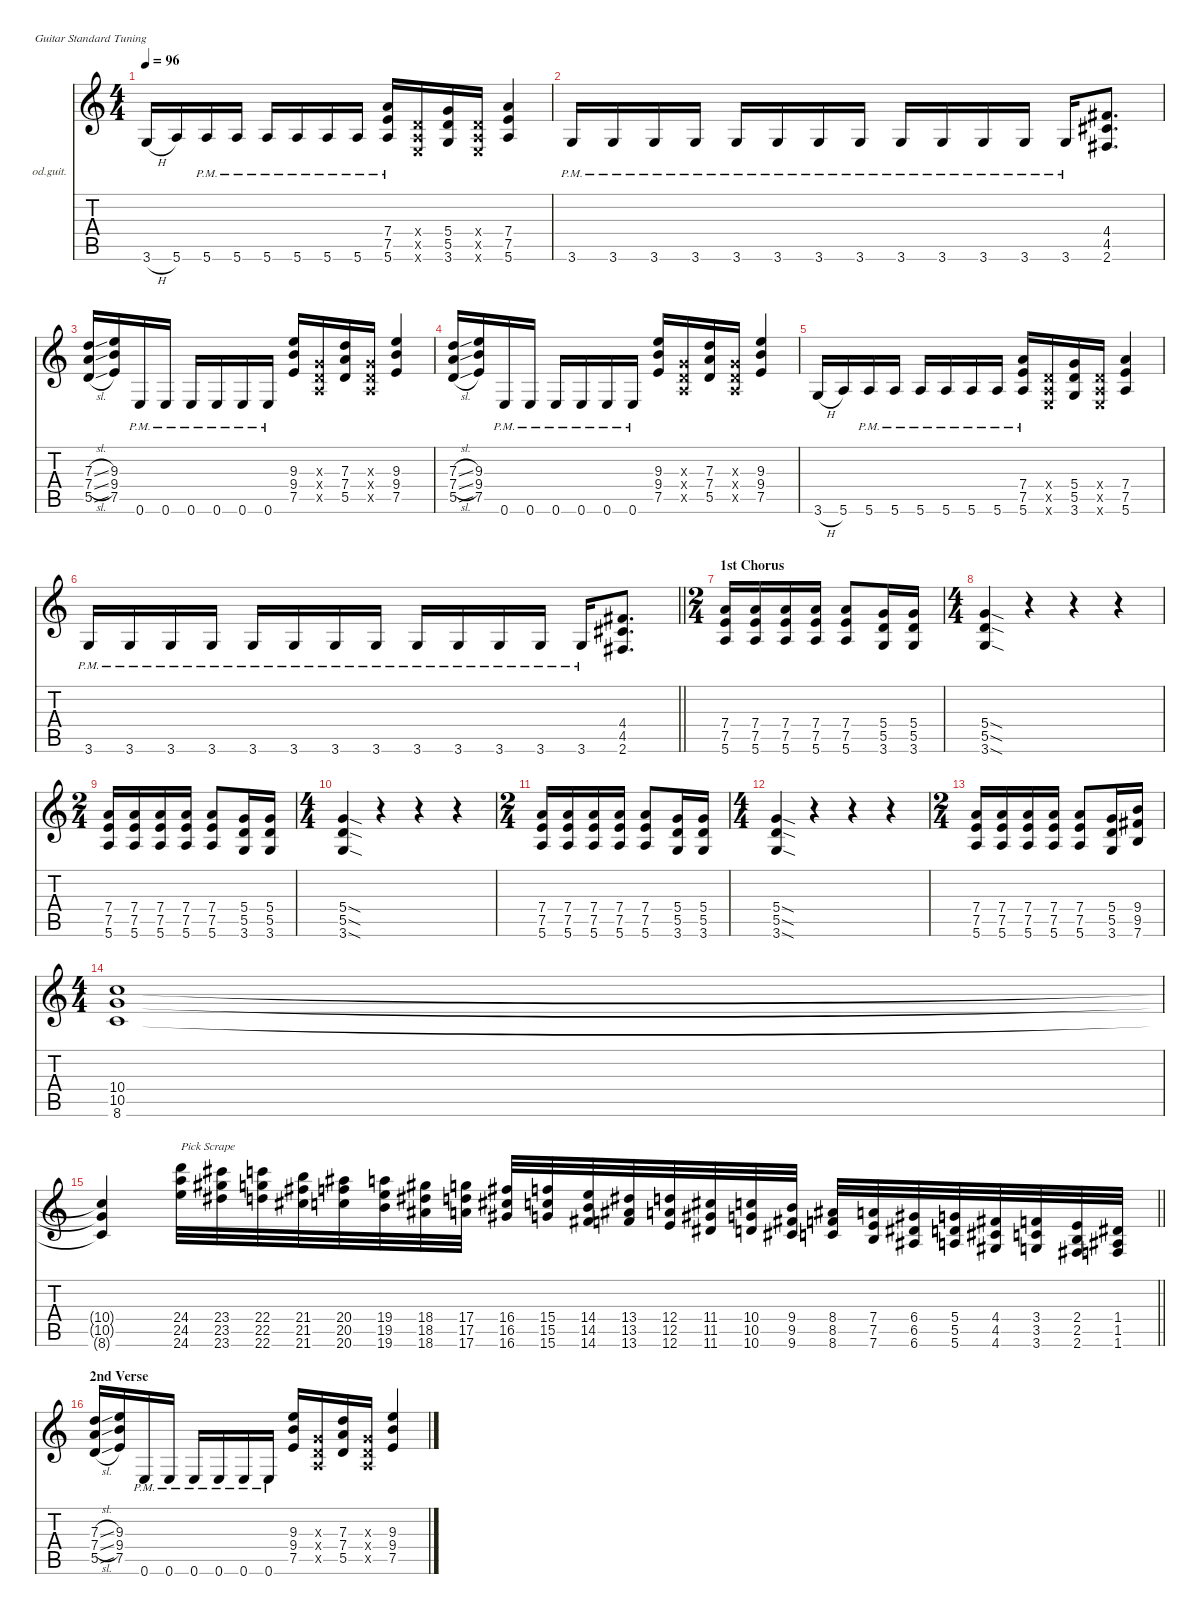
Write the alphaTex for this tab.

\defaultSystemsLayout 4
\hideDynamics
\bracketExtendMode nobrackets
\firstSystemTrackNameOrientation horizontal
\otherSystemsTrackNameOrientation horizontal
\track ("Guitar 2" "od.guit.") {instrument overdrivenguitar}
\staff {score tabs}
\tuning (E4 B3 G3 D3 A2 E2)
\ts (4 4)
\tempo 96
\clef g2
\ks c
3.6{h}.16{dy f} 5.6.16 5.6{pm}.16 5.6{pm}.16 5.6{pm}.16 5.6{pm}.16 5.6{pm}.16 5.6{pm}.16 (7.4 7.5 5.6{pm}).16 (0.4{x} 0.5{x} 0.6{x}).16 (5.4 5.5 3.6).16 (0.4{x} 0.5{x} 0.6{x}).16 (7.4 7.5 5.6).4 |
3.6{pm}.16 3.6{pm}.16 3.6{pm}.16 3.6{pm}.16 3.6{pm}.16 3.6{pm}.16 3.6{pm}.16 3.6{pm}.16 3.6{pm}.16 3.6{pm}.16 3.6{pm}.16 3.6{pm}.16 3.6{pm}.16 (4.4{acc #} 4.5{acc #} 2.6{acc #}).8{d} |
(7.3{sl} 7.4{sl} 5.5{sl}).16 (9.3 9.4 7.5).16 0.6{pm}.16 0.6{pm}.16 0.6{pm}.16 0.6{pm}.16 0.6{pm}.16 0.6{pm}.16 (9.3 9.4 7.5).16 (0.3{x} 0.4{x} 0.5{x}).16 (7.3 7.4 5.5).16 (0.3{x} 0.4{x} 0.5{x}).16 (9.3 9.4 7.5).4 |
(7.3{sl} 7.4{sl} 5.5{sl}).16 (9.3 9.4 7.5).16 0.6{pm}.16 0.6{pm}.16 0.6{pm}.16 0.6{pm}.16 0.6{pm}.16 0.6{pm}.16 (9.3 9.4 7.5).16 (0.3{x} 0.4{x} 0.5{x}).16 (7.3 7.4 5.5).16 (0.3{x} 0.4{x} 0.5{x}).16 (9.3 9.4 7.5).4 |
3.6{h}.16 5.6.16 5.6{pm}.16 5.6{pm}.16 5.6{pm}.16 5.6{pm}.16 5.6{pm}.16 5.6{pm}.16 (7.4 7.5 5.6{pm}).16 (0.4{x} 0.5{x} 0.6{x}).16 (5.4 5.5 3.6).16 (0.4{x} 0.5{x} 0.6{x}).16 (7.4 7.5 5.6).4 |
\barLineRight lightlight
3.6{pm}.16 3.6{pm}.16 3.6{pm}.16 3.6{pm}.16 3.6{pm}.16 3.6{pm}.16 3.6{pm}.16 3.6{pm}.16 3.6{pm}.16 3.6{pm}.16 3.6{pm}.16 3.6{pm}.16 3.6{pm}.16 (4.4{acc #} 4.5{acc #} 2.6{acc #}).8{d} |
\ts (2 4)
\beaming (8 2 2)
\section ("" "1st Chorus")
(7.4 7.5 5.6).16 (7.4 7.5 5.6).16 (7.4 7.5 5.6).16 (7.4 7.5 5.6).16 (7.4 7.5 5.6).8 (5.4 5.5 3.6).16 (5.4 5.5 3.6).16 |
\ts (4 4)
\beaming (8 2 2 2 2)
(5.4{sod} 5.5{sod} 3.6{sod}).4 r.4 r.4 r.4 |
\ts (2 4)
\beaming (8 2 2)
(7.4 7.5 5.6).16 (7.4 7.5 5.6).16 (7.4 7.5 5.6).16 (7.4 7.5 5.6).16 (7.4 7.5 5.6).8 (5.4 5.5 3.6).16 (5.4 5.5 3.6).16 |
\ts (4 4)
\beaming (8 2 2 2 2)
(5.4{sod} 5.5{sod} 3.6{sod}).4 r.4 r.4 r.4 |
\ts (2 4)
\beaming (8 2 2)
(7.4 7.5 5.6).16 (7.4 7.5 5.6).16 (7.4 7.5 5.6).16 (7.4 7.5 5.6).16 (7.4 7.5 5.6).8 (5.4 5.5 3.6).16 (5.4 5.5 3.6).16 |
\ts (4 4)
\beaming (8 2 2 2 2)
(5.4{sod} 5.5{sod} 3.6{sod}).4 r.4 r.4 r.4 |
\ts (2 4)
\beaming (8 2 2)
(7.4 7.5 5.6).16 (7.4 7.5 5.6).16 (7.4 7.5 5.6).16 (7.4 7.5 5.6).16 (7.4 7.5 5.6).8 (5.4 5.5 3.6).16 (9.4 9.5{acc #} 7.6).16 |
\ts (4 4)
\beaming (8 2 2 2 2)
(10.4 10.5 8.6).1 |
\barLineRight lightlight
(10.4{t} 10.5{t} 8.6{t}).4 (24.4 24.5 24.6).32{txt "Pick Scrape"} (23.4{acc #} 23.5{acc #} 23.6{acc #}).32 (22.4 22.5 22.6).32 (21.4 21.5{acc #} 21.6{acc #}).32 (20.4{acc #} 20.5 20.6).32 (19.4 19.5 19.6).32 (18.4{acc #} 18.5{acc #} 18.6{acc #}).32 (17.4 17.5 17.6).32 (16.4{acc #} 16.5{acc #} 16.6{acc #}).32 (15.4 15.5 15.6).32 (14.4 14.5 14.6{acc #}).32 (13.4{acc #} 13.5{acc #} 13.6).32 (12.4 12.5 12.6).32 (11.4{acc #} 11.5{acc #} 11.6{acc #}).32 (10.4 10.5 10.6).32 (9.4 9.5{acc #} 9.6{acc #}).32 (8.4{acc #} 8.5 8.6).32 (7.4 7.5 7.6).32 (6.4{acc #} 6.5{acc #} 6.6{acc #}).32 (5.4 5.5 5.6).32 (4.4{acc #} 4.5{acc #} 4.6{acc #}).32 (3.4 3.5 3.6).32 (2.4 2.5 2.6{acc #}).32 (1.4{acc #} 1.5{acc #} 1.6).32 |
\section ("" "2nd Verse")
(7.3{sl} 7.4{sl} 5.5{sl}).16 (9.3 9.4 7.5).16 0.6{pm}.16 0.6{pm}.16 0.6{pm}.16 0.6{pm}.16 0.6{pm}.16 0.6{pm}.16 (9.3 9.4 7.5).16 (0.3{x} 0.4{x} 0.5{x}).16 (7.3 7.4 5.5).16 (0.3{x} 0.4{x} 0.5{x}).16 (9.3 9.4 7.5).4
